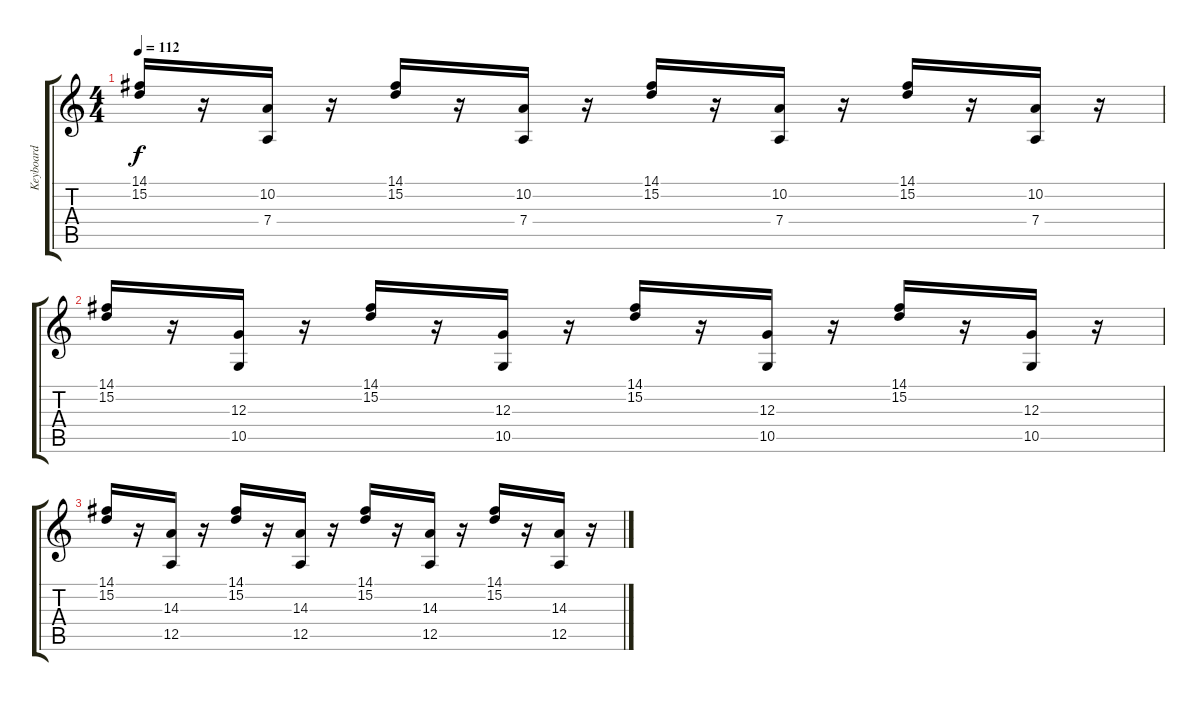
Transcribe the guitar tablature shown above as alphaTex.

\track ("Keyboard" "Keyboard") {instrument stringensemble1}
\staff {score tabs}
\tuning (E4 B3 G3 D3 A2 E2) {hide}
\ts (4 4)
\tempo 112
\clef g2
\ks c
(14.1 15.2).16{dy f} r.16 (10.2 7.4).16 r.16 (14.1 15.2).16 r.16 (10.2 7.4).16 r.16 (14.1 15.2).16 r.16 (10.2 7.4).16 r.16 (14.1 15.2).16 r.16 (10.2 7.4).16 r.16 |
(14.1 15.2).16 r.16 (12.3 10.5).16 r.16 (14.1 15.2).16 r.16 (12.3 10.5).16 r.16 (14.1 15.2).16 r.16 (12.3 10.5).16 r.16 (14.1 15.2).16 r.16 (12.3 10.5).16 r.16 |
(14.1 15.2).16 r.16 (14.3 12.5).16 r.16 (14.1 15.2).16 r.16 (14.3 12.5).16 r.16 (14.1 15.2).16 r.16 (14.3 12.5).16 r.16 (14.1 15.2).16 r.16 (14.3 12.5).16 r.16
